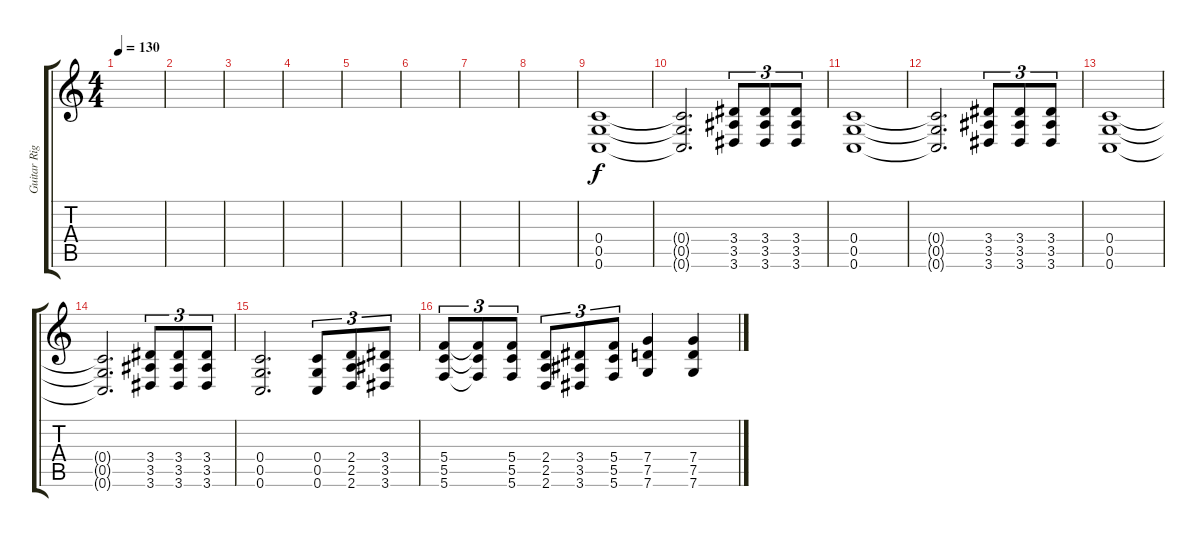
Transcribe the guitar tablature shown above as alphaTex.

\track ("Guitar Right - Jari Mäenpää " "Guitar Rig") {instrument distortionguitar}
\staff {score tabs}
\tuning (D4 A3 F3 C3 G2 C2) {hide}
\ts (4 4)
\tempo 130
\clef g2
\ks c
|
|
|
|
|
|
|
|
(0.4 0.5 0.6).1 |
(0.4{t} 0.5{t} 0.6{t}).2{d} (3.4 3.5 3.6).8{tu (3 2)} (3.4 3.5 3.6).8{tu (3 2)} (3.4 3.5 3.6).8{tu (3 2)} |
(0.4 0.5 0.6).1 |
(0.4{t} 0.5{t} 0.6{t}).2{d} (3.4 3.5 3.6).8{tu (3 2)} (3.4 3.5 3.6).8{tu (3 2)} (3.4 3.5 3.6).8{tu (3 2)} |
(0.4 0.5 0.6).1 |
(0.4{t} 0.5{t} 0.6{t}).2{d} (3.4 3.5 3.6).8{tu (3 2)} (3.4 3.5 3.6).8{tu (3 2)} (3.4 3.5 3.6).8{tu (3 2)} |
(0.4 0.5 0.6).2{d} (0.4 0.5 0.6).8{tu (3 2)} (2.4 2.5 2.6).8{tu (3 2)} (3.4 3.5 3.6).8{tu (3 2)} |
(5.4 5.5 5.6).8{tu (3 2)} (5.4{t} 5.5{t} 5.6{t}).8{tu (3 2)} (5.4 5.5 5.6).8{tu (3 2)} (2.4 2.5 2.6).8{tu (3 2)} (3.4 3.5 3.6).8{tu (3 2)} (5.4 5.5 5.6).8{tu (3 2)} (7.4 7.5 7.6).4 (7.4 7.5 7.6).4
